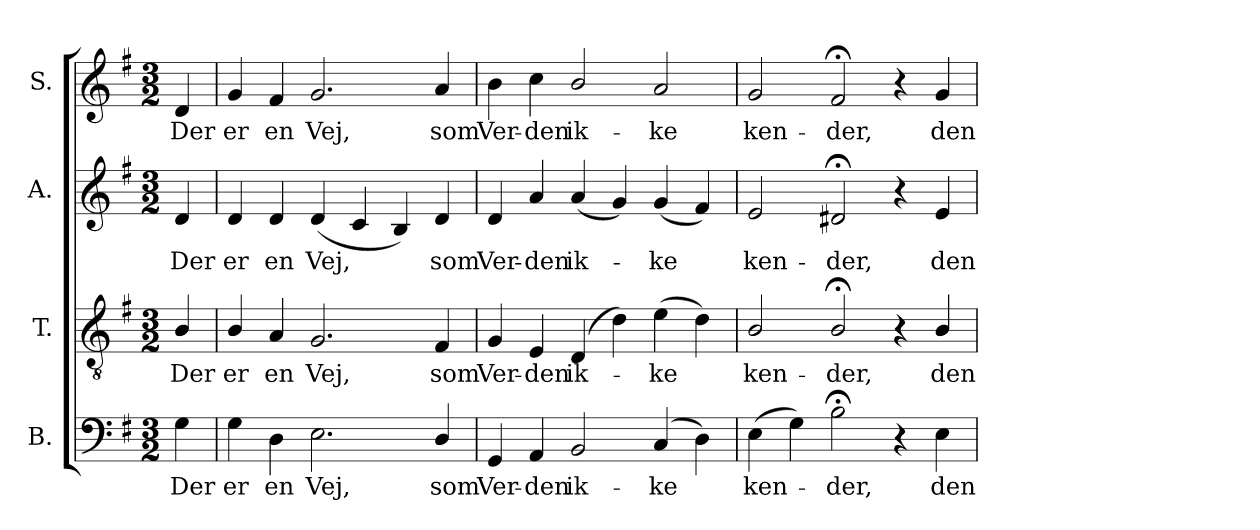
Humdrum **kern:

**kern	**text	**kern	**text	**kern	**text	**kern	**text
*part4	*part4	*part3	*part3	*part2	*part2	*part1	*part1
*staff4	*staff4	*staff3	*staff3	*staff2	*staff2	*staff1	*staff1
*I"B.	*	*I"T.	*	*I"A.	*	*I"S.	*
*I'B.	*	*I'T.	*	*I'A.	*	*I'S.	*
!!LO:PB:g=z
*clefF4	*	*clefGv2	*	*clefG2	*	*clefG2	*
*	*	*ITrd7c12	*	*	*	*	*
*k[f#]	*	*k[f#]	*	*k[f#]	*	*k[f#]	*
*G:	*	*G:	*	*G:	*	*G:	*
*M3/2	*	*M3/2	*	*M3/2	*	*M3/2	*
=1	=1	=1	=1	=1	=1	=1	=1
!	!LO:LY:b:color=#000000	!	!	!	!	!	!
!	!	!	!LO:LY:b:color=#000000	!	!	!	!
!	!	!	!	!	!LO:LY:b:color=#000000	!	!
!	!	!	!	!	!	!	!LO:LY:b:color=#000000
4Gi\	Der	4BBi/	Der	4di/	Der	4di/	Der
=2	=2	=2	=2	=2	=2	=2	=2
!	!LO:LY:b:color=#000000	!	!	!	!	!	!
!	!	!	!LO:LY:b:color=#000000	!	!	!	!
!	!	!	!	!	!LO:LY:b:color=#000000	!	!
!	!	!	!	!	!	!	!LO:LY:b:color=#000000
4Gi\	er	4BBi/	er	4di/	er	4gi/	er
!	!LO:LY:b:color=#000000	!	!	!	!	!	!
!	!	!	!LO:LY:b:color=#000000	!	!	!	!
!	!	!	!	!	!LO:LY:b:color=#000000	!	!
!	!	!	!	!	!	!	!LO:LY:b:color=#000000
4Di\	en	4AAi/	en	4di/	en	4f#i/	en
!	!LO:LY:b:color=#000000	!	!	!	!	!	!
!	!	!	!LO:LY:b:color=#000000	!	!	!	!
!	!	!	!	!	!LO:LY:b:color=#000000	!	!
!	!	!	!	!	!	!	!LO:LY:b:color=#000000
2.Ei\	Vej,	2.GGi/	Vej,	(4di/	Vej,	2.gi/	Vej,
.	.	.	.	4ci/	.	.	.
.	.	.	.	4Bi/)	.	.	.
!	!LO:LY:b:color=#000000	!	!	!	!	!	!
!	!	!	!LO:LY:b:color=#000000	!	!	!	!
!	!	!	!	!	!LO:LY:b:color=#000000	!	!
!	!	!	!	!	!	!	!LO:LY:b:color=#000000
4Di/	som	4FF#i/	som	4di/	som	4ai/	som
=3	=3	=3	=3	=3	=3	=3	=3
!	!LO:LY:b:color=#000000	!	!	!	!	!	!
!	!	!	!LO:LY:b:color=#000000	!	!	!	!
!	!	!	!	!	!LO:LY:b:color=#000000	!	!
!	!	!	!	!	!	!	!LO:LY:b:color=#000000
4GGi/	Ver-	4GGi/	Ver-	4di/	Ver-	4bi\	Ver-
!	!LO:LY:b:color=#000000	!	!	!	!	!	!
!	!	!	!LO:LY:b:color=#000000	!	!	!	!
!	!	!	!	!	!LO:LY:b:color=#000000	!	!
!	!	!	!	!	!	!	!LO:LY:b:color=#000000
4AAi/	-den	4EEi/	-den	4ai/	-den	4cci\	-den
!	!LO:LY:b:color=#000000	!	!	!	!	!	!
!	!	!	!LO:LY:b:color=#000000	!	!	!	!
!	!	!	!	!	!LO:LY:b:color=#000000	!	!
!	!	!	!	!	!	!	!LO:LY:b:color=#000000
2BBi/	ik-	(4DDi/	ik-	(4ai/	ik-	2bi/	ik-
.	.	4Di\)	.	4gi/)	.	.	.
!	!LO:LY:b:color=#000000	!	!	!	!	!	!
!	!	!	!LO:LY:b:color=#000000	!	!	!	!
!	!	!	!	!	!LO:LY:b:color=#000000	!	!
!	!	!	!	!	!	!	!LO:LY:b:color=#000000
(4Ci/	-ke	(4Ei\	-ke	(4gi/	-ke	2ai/	-ke
4Di\)	.	4Di\)	.	4f#i/)	.	.	.
=4	=4	=4	=4	=4	=4	=4	=4
!	!LO:LY:b:color=#000000	!	!	!	!	!	!
!	!	!	!LO:LY:b:color=#000000	!	!	!	!
!	!	!	!	!	!LO:LY:b:color=#000000	!	!
!	!	!	!	!	!	!	!LO:LY:b:color=#000000
(4Ei\	ken-	2BBi/	ken-	2ei/	ken-	2gi/	ken-
4Gi\)	.	.	.	.	.	.	.
!	!LO:LY:b:color=#000000	!	!	!	!	!	!
!	!	!	!LO:LY:b:color=#000000	!	!	!	!
!	!	!	!	!	!LO:LY:b:color=#000000	!	!
!	!	!	!	!	!	!	!LO:LY:b:color=#000000
2B;i\	-der,	2BB;i/	-der,	2d#X;i/	-der,	2f#;i/	-der,
4r	.	4r	.	4r	.	4r	.
!	!LO:LY:b:color=#000000	!	!	!	!	!	!
!	!	!	!LO:LY:b:color=#000000	!	!	!	!
!	!	!	!	!	!LO:LY:b:color=#000000	!	!
!	!	!	!	!	!	!	!LO:LY:b:color=#000000
4Ei\	den	4BBi/	den	4ei/	den	4gi/	den
=	=	=	=	=	=	=	=
*-	*-	*-	*-	*-	*-	*-	*-
